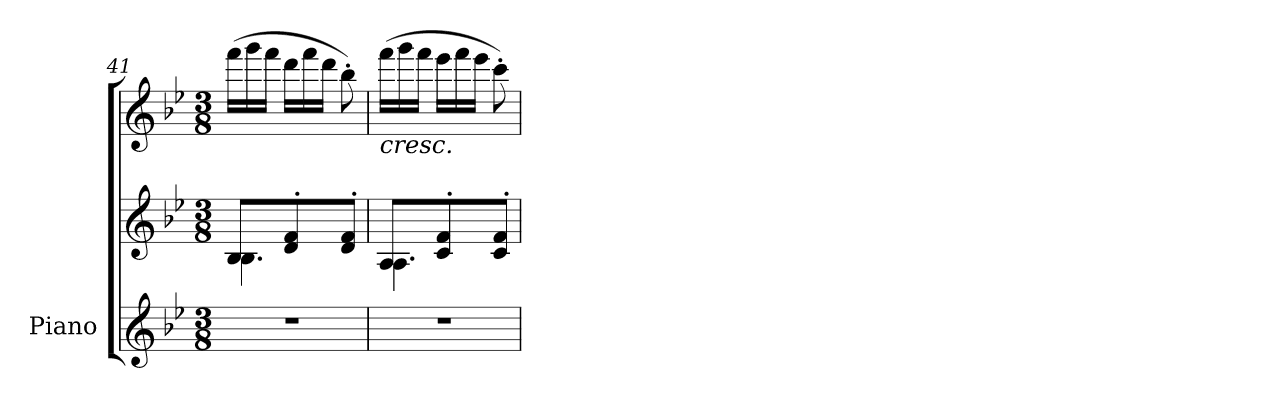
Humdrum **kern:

**kern	**kern	**kern
*part1	*part1	*part1
*staff3	*staff2	*staff1
*I"Piano	*	*
*I'Pno	*	*
!!LO:LB:g=z
*clefG2	*clefG2	*clefG2
*k[b-e-]	*k[b-e-]	*k[b-e-]
*M3/8	*M3/8	*M3/8
=41	=41	=41
*	*^	*
!	!	!LO:N:head=solid	!
*	*	*	*Xtuplet
4.r	8B-/L	4.B-\	(>24fff\LL
.	.	.	24ggg\
.	.	.	24fff\JJ
.	8d/'< 8f/'<	.	24ddd\LL
.	.	.	24fff\
.	.	.	24ddd\JJ
.	8d/'< 8f/'<J	.	8bb-'\)
=42	=42	=42	=42
!	!	!	!LO:TX:b:i:t=cresc.
!	!	!LO:N:head=solid	!
4.r	8A/L	4.A\	(>24fff\LL
.	.	.	24ggg\
.	.	.	24fff\JJ
.	8c/'< 8f/'<	.	24eee-\LL
.	.	.	24fff\
.	.	.	24eee-\JJ
.	8c/'< 8f/'<J	.	8ccc'\)
*	*v	*v	*
=	=	=
*-	*-	*-
